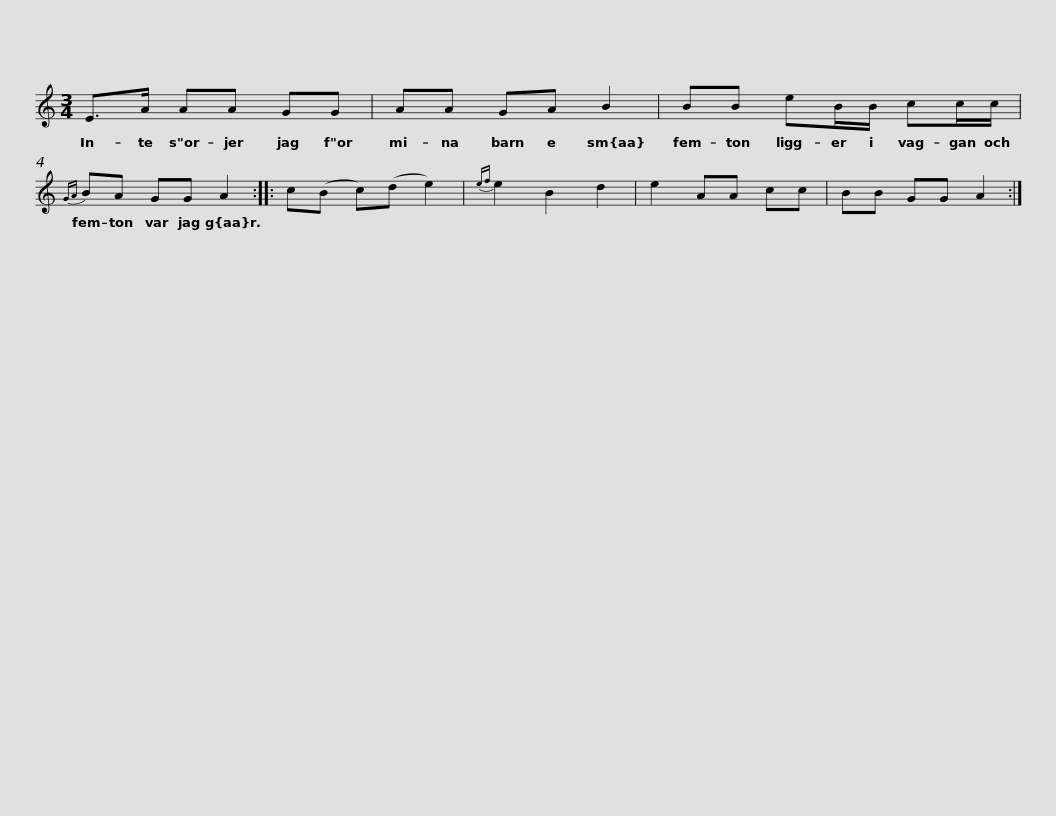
X:1
L:1/8
M:3/4
I:linebreak $
K:C
V:1 treble
V:1
 E>A AA GG | AA GA B2 | BB eB/B/ cc/c/ |${GA} BA GG A2 :: c(B c)(d e2) | %5
{ef} e2 B2 d2 | e2 AA cc | BB GG A2 :| %8
